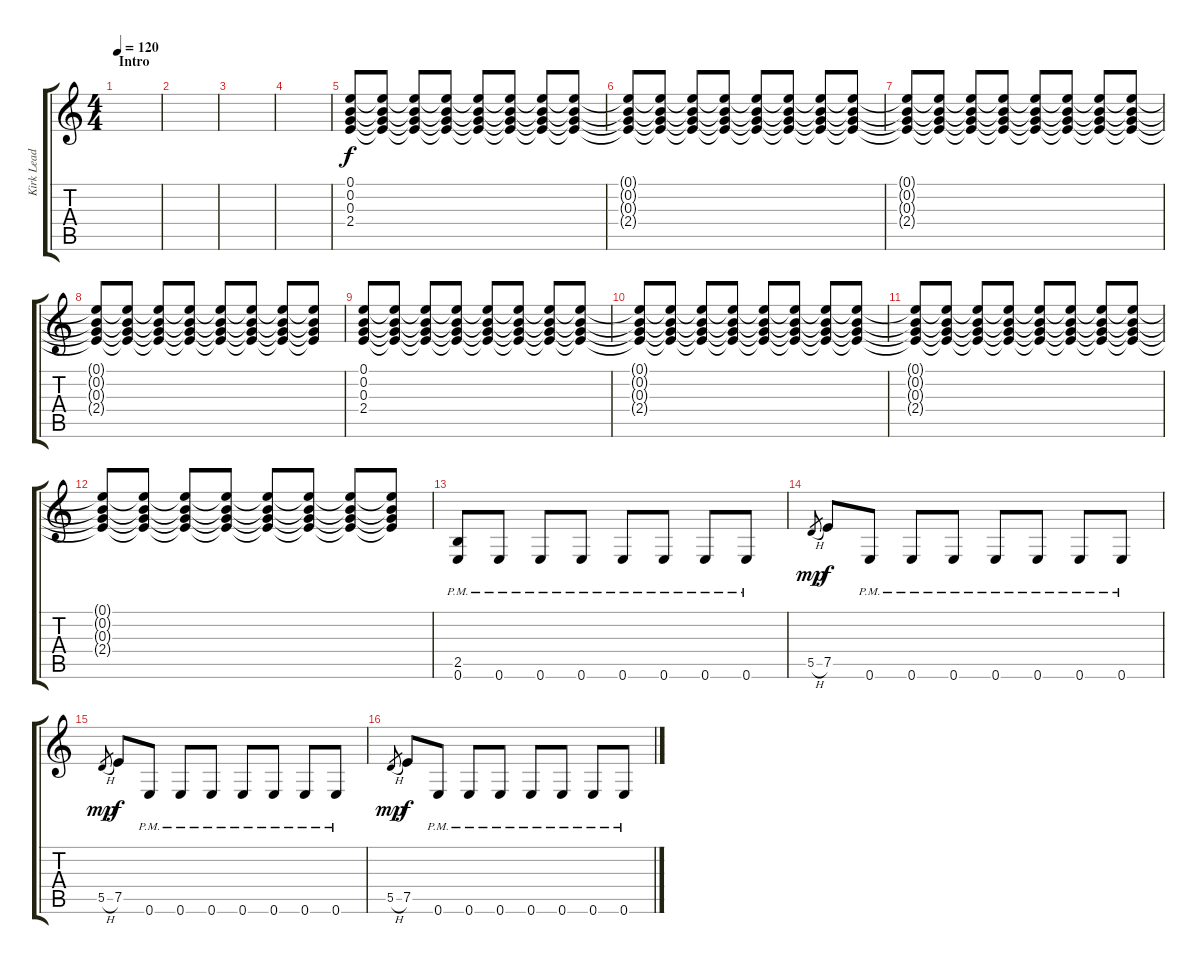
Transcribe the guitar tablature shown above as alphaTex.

\track ("Kirk Lead 2" "Kirk Lead ") {instrument distortionguitar}
\staff {score tabs}
\tuning (E4 B3 G3 D3 A2 E2) {hide}
\ts (4 4)
\section ("" "Intro")
\tempo 120
\clef g2
\ks c
|
|
|
|
(0.1 0.2 0.3 2.4).8 (0.1{t} 0.2{t} 0.3{t} 2.4{t}).8{volume 0} (0.1{t} 0.2{t} 0.3{t} 2.4{t}).8 (0.1{t} 0.2{t} 0.3{t} 2.4{t}).8 (0.1{t} 0.2{t} 0.3{t} 2.4{t}).8 (0.1{t} 0.2{t} 0.3{t} 2.4{t}).8 (0.1{t} 0.2{t} 0.3{t} 2.4{t}).8 (0.1{t} 0.2{t} 0.3{t} 2.4{t}).8 |
(0.1{t} 0.2{t} 0.3{t} 2.4{t}).8 (0.1{t} 0.2{t} 0.3{t} 2.4{t}).8 (0.1{t} 0.2{t} 0.3{t} 2.4{t}).8 (0.1{t} 0.2{t} 0.3{t} 2.4{t}).8 (0.1{t} 0.2{t} 0.3{t} 2.4{t}).8 (0.1{t} 0.2{t} 0.3{t} 2.4{t}).8 (0.1{t} 0.2{t} 0.3{t} 2.4{t}).8 (0.1{t} 0.2{t} 0.3{t} 2.4{t}).8 |
(0.1{t} 0.2{t} 0.3{t} 2.4{t}).8 (0.1{t} 0.2{t} 0.3{t} 2.4{t}).8 (0.1{t} 0.2{t} 0.3{t} 2.4{t}).8 (0.1{t} 0.2{t} 0.3{t} 2.4{t}).8 (0.1{t} 0.2{t} 0.3{t} 2.4{t}).8 (0.1{t} 0.2{t} 0.3{t} 2.4{t}).8 (0.1{t} 0.2{t} 0.3{t} 2.4{t}).8 (0.1{t} 0.2{t} 0.3{t} 2.4{t}).8 |
(0.1{t} 0.2{t} 0.3{t} 2.4{t}).8 (0.1{t} 0.2{t} 0.3{t} 2.4{t}).8 (0.1{t} 0.2{t} 0.3{t} 2.4{t}).8 (0.1{t} 0.2{t} 0.3{t} 2.4{t}).8 (0.1{t} 0.2{t} 0.3{t} 2.4{t}).8 (0.1{t} 0.2{t} 0.3{t} 2.4{t}).8 (0.1{t} 0.2{t} 0.3{t} 2.4{t}).8 (0.1{t} 0.2{t} 0.3{t} 2.4{t}).8 |
(0.1 0.2 0.3 2.4).8{volume 13} (0.1{t} 0.2{t} 0.3{t} 2.4{t}).8{volume 0} (0.1{t} 0.2{t} 0.3{t} 2.4{t}).8 (0.1{t} 0.2{t} 0.3{t} 2.4{t}).8 (0.1{t} 0.2{t} 0.3{t} 2.4{t}).8 (0.1{t} 0.2{t} 0.3{t} 2.4{t}).8 (0.1{t} 0.2{t} 0.3{t} 2.4{t}).8 (0.1{t} 0.2{t} 0.3{t} 2.4{t}).8 |
(0.1{t} 0.2{t} 0.3{t} 2.4{t}).8 (0.1{t} 0.2{t} 0.3{t} 2.4{t}).8 (0.1{t} 0.2{t} 0.3{t} 2.4{t}).8 (0.1{t} 0.2{t} 0.3{t} 2.4{t}).8 (0.1{t} 0.2{t} 0.3{t} 2.4{t}).8 (0.1{t} 0.2{t} 0.3{t} 2.4{t}).8 (0.1{t} 0.2{t} 0.3{t} 2.4{t}).8 (0.1{t} 0.2{t} 0.3{t} 2.4{t}).8 |
(0.1{t} 0.2{t} 0.3{t} 2.4{t}).8 (0.1{t} 0.2{t} 0.3{t} 2.4{t}).8 (0.1{t} 0.2{t} 0.3{t} 2.4{t}).8 (0.1{t} 0.2{t} 0.3{t} 2.4{t}).8 (0.1{t} 0.2{t} 0.3{t} 2.4{t}).8 (0.1{t} 0.2{t} 0.3{t} 2.4{t}).8 (0.1{t} 0.2{t} 0.3{t} 2.4{t}).8 (0.1{t} 0.2{t} 0.3{t} 2.4{t}).8 |
(0.1{t} 0.2{t} 0.3{t} 2.4{t}).8 (0.1{t} 0.2{t} 0.3{t} 2.4{t}).8 (0.1{t} 0.2{t} 0.3{t} 2.4{t}).8 (0.1{t} 0.2{t} 0.3{t} 2.4{t}).8 (0.1{t} 0.2{t} 0.3{t} 2.4{t}).8 (0.1{t} 0.2{t} 0.3{t} 2.4{t}).8 (0.1{t} 0.2{t} 0.3{t} 2.4{t}).8 (0.1{t} 0.2{t} 0.3{t} 2.4{t}).8 |
(2.5 0.6{pm}).8{volume 13} 0.6{pm}.8 0.6{pm}.8 0.6{pm}.8 0.6{pm}.8 0.6{pm}.8 0.6{pm}.8 0.6{pm}.8 |
5.5{h}.8{gr dy mp} 7.5.8{dy f} 0.6{pm}.8 0.6{pm}.8 0.6{pm}.8 0.6{pm}.8 0.6{pm}.8 0.6{pm}.8 0.6{pm}.8 |
5.5{h}.8{gr dy mp} 7.5.8{dy f} 0.6{pm}.8 0.6{pm}.8 0.6{pm}.8 0.6{pm}.8 0.6{pm}.8 0.6{pm}.8 0.6{pm}.8 |
5.5{h}.8{gr dy mp} 7.5.8{dy f} 0.6{pm}.8 0.6{pm}.8 0.6{pm}.8 0.6{pm}.8 0.6{pm}.8 0.6{pm}.8 0.6{pm}.8
